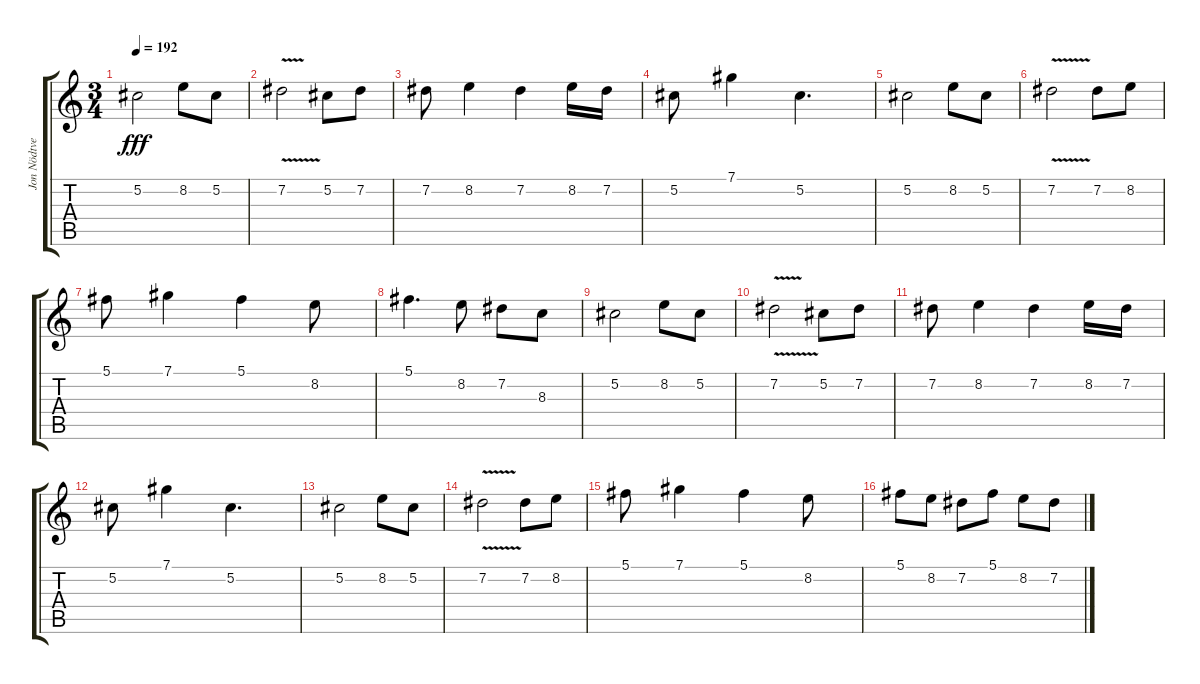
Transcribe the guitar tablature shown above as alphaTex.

\track ("Jon Nödtveidt" "Jon Nödtve") {instrument distortionguitar}
\staff {score tabs}
\tuning (Db4 Ab3 E3 B2 Gb2 Db2) {hide}
\ts (3 4)
\tempo 192
\clef g2
\ks c
5.2.2{dy fff} 8.2.8 5.2.8 |
7.2{v}.2 5.2.8 7.2.8 |
7.2.8 8.2.4 7.2.4 8.2.16 7.2.16 |
5.2.8 7.1.4 5.2.4{d} |
5.2.2 8.2.8 5.2.8 |
7.2{v}.2 7.2.8 8.2.8 |
5.1.8 7.1.4 5.1.4 8.2.8 |
5.1.4{d} 8.2.8 7.2.8 8.3.8 |
5.2.2 8.2.8 5.2.8 |
7.2{v}.2 5.2.8 7.2.8 |
7.2.8 8.2.4 7.2.4 8.2.16 7.2.16 |
5.2.8 7.1.4 5.2.4{d} |
5.2.2 8.2.8 5.2.8 |
7.2{v}.2 7.2.8 8.2.8 |
5.1.8 7.1.4 5.1.4 8.2.8 |
5.1.8 8.2.8 7.2.8 5.1.8 8.2.8 7.2.8
